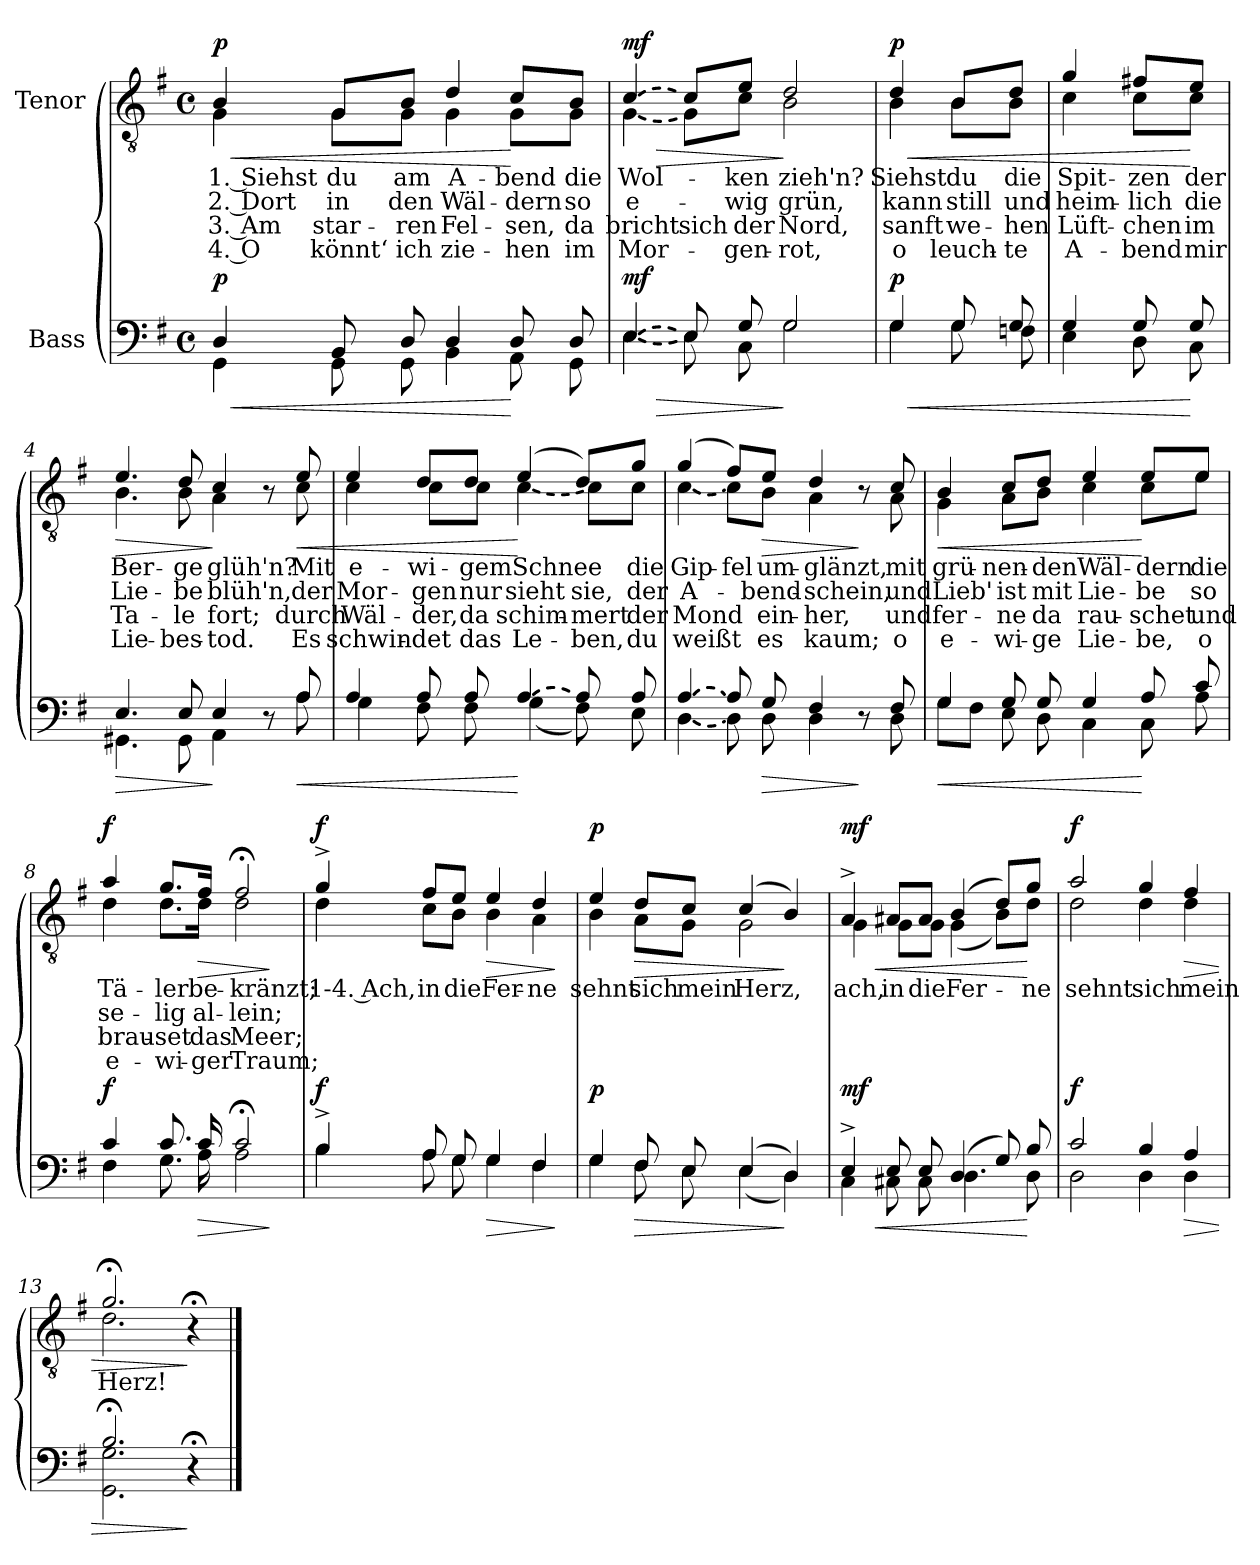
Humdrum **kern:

**kern	**dynam	**kern	**text	**text	**text	**text	**dynam
*part2	*part2	*part1	*part1	*part1	*part1	*part1	*part1
*staff2	*staff2	*staff1	*staff1	*staff1	*staff1	*staff1	*staff1
*I"Bass	*	*I"Tenor	*	*	*	*	*
*clefF4	*	*clefGv2	*	*	*	*	*
*k[f#]	*	*k[f#]	*	*	*	*	*
*M4/4	*	*M4/4	*	*	*	*	*
*met(c)	*	*met(c)	*	*	*	*	*
=1	=1	=1	=1	=1	=1	=1	=1
!	!	!LO:TX:a:B:t=Inniger, freier Vortrag	!	!	!	!	!
!	!LO:HP:b	!	!	!	!	!	!LO:HP:b
*^	*	*^	*	*	*	*	*
!	!	!LO:DY:n=1:a	!	!	!	!	!	!	!LO:DY:n=1:a
4D/	4GG\	< p	4B/	4G\	1. Siehst	2. Dort	3. Am	4. O	< p
8BB/	8GG\	.	8G/L	8G\L	du	in	star-	könnt‘	.
8D/	8GG\	.	8B/J	8G\J	am	den	-ren	ich	.
4D/	4BB\	.	4d/	4G\	A-	Wäl-	Fel-	zie-	.
8D/	8AA\	[	8c/L	8G\L	-bend	-dern	-sen,	-hen	[
8D/	8GG\	.	8B/J	8G\J	die	so	da	im	.
=2	=2	=2	=2	=2	=2	=2	=2	=2	=2
!LO:T:dash	!LO:T:dash	!LO:HP:b	!LO:T:dash	!LO:T:dash	!	!	!	!	!LO:HP:b
!	!	!LO:DY:n=1:a	!	!	!	!	!	!	!LO:DY:n=1:a
[4E/	[4E\	> mf	[4c/	[4G\	Wol-	e-	bricht	Mor-	> mf
8E/]	8E\]	.	8c/L]	8G\L]	.	.	sich	.	.
8G/	8C\	.	8e/J	8c\J	-ken	-wig	der	-gen-	.
2G/	2G\	]	2d/	2B\	zieh'n?	grün,	Nord,	-rot,	]
=3	=3	=3	=3	=3	=3	=3	=3	=3	=3
!	!	!LO:HP:b	!	!	!	!	!	!	!LO:HP:b
!	!	!LO:DY:n=1:a	!	!	!	!	!	!	!LO:DY:n=1:a
4G/	4G\	< p	4d/	4B\	Siehst	kann	sanft	o	< p
8G/	8G\	.	8B/L	8B\L	du	still	we-	leuch-	.
8G/	8Fn\	.	8d/J	8B\J	die	und	-hen	-te	.
!!LO:LB:g=z	!!
=3X1	=3X1	=3X1	=3X1	=3X1	=3X1	=3X1	=3X1	=3X1	=3X1
4G/	4E\	.	4g/	4c\	Spit-	heim-	Lüft-	A-	.
8G/	8D\	.	8f#X/L	8c\L	-zen	-lich	-chen	-bend	.
8G/	8C\	[	8e/J	8c\J	der	die	im	mir	[
=4	=4	=4	=4	=4	=4	=4	=4	=4	=4
!	!	!LO:HP:b	!	!	!	!	!	!	!LO:HP:b
4.E/	4.GG#X\	>	4.e/	4.B\	Ber-	Lie-	Ta-	Lie-	>
8E/	8GG#\	.	8d/	8B\	-ge	-be	-le	-bes-	.
4E/	4AA\	]	4c/	4A\	glüh'n?	blüh'n,	fort;	-tod.	]
8r	8ryy	.	8r	8ryy	.	.	.	.	.
!	!	!LO:HP:b	!	!	!	!	!	!	!LO:HP:b
8A/	8A\	<	8e/	8c\	Mit	der	durch	Es	<
=5	=5	=5	=5	=5	=5	=5	=5	=5	=5
4A/	4G\	.	4e/	4c\	e-	Mor-	Wäl-	schwin-	.
8A/	8F#\	.	8d/L	8c\L	-wi-	-gen	-der,	-det	.
8A/	8F#\	.	8d/J	8c\J	-gem	nur	da	das	.
!LO:T:dash	!	!	!	!LO:T:dash	!	!	!	!	!
[4A/	(4G\	[	(4e/	[4c\	Schnee	sieht	schim-	Le-	[
8A/]	8F#\)	.	8d/L)	8c\L]	.	sie,	-mert	-ben,	.
8A/	8E\	.	8g/J	8c\J	die	der	der	du	.
!!LO:LB:g=z	!!
=6	=6	=6	=6	=6	=6	=6	=6	=6	=6
!LO:T:dash	!LO:T:dash	!	!	!LO:T:dash	!	!	!	!	!
[4A/	[4D\	.	(4g/	[4c\	Gip-	A-	Mond	weißt	.
8A/]	8D\]	.	8f#/L)	8c\L]	-fel	.	.	.	.
!	!	!LO:HP:b	!	!	!	!	!	!	!LO:HP:b
8G/	8D\	>	8e/J	8B\J	um-	-bend-	ein-	es	>
4F#/	4D\	.	4d/	4A\	-glänzt,	-schein,	-her,	kaum;	.
8r	8ryy	]	8r	8ryy	.	.	.	.	]
8F#/	8D\	.	8c/	8A\	mit	und	und	o	.
=7	=7	=7	=7	=7	=7	=7	=7	=7	=7
!	!	!LO:HP:b	!	!	!	!	!	!	!LO:HP:b
4G/	8G\L	<	4B/	4G\	grü-	Lieb'	fer-	e-	<
.	8F#\J	.	.	.	.	.	.	.	.
8G/	8E\	.	8c/L	8A\L	-nen-	ist	-ne	-wi-	.
8G/	8D\	.	8d/J	8B\J	-den	mit	da	-ge	.
4G/	4C\	.	4e/	4c\	Wäl-	Lie-	rau-	Lie-	.
8A/	8C\	[	8e/L	8c\L	-dern	-be	-schet	-be,	[
8c/	8A\	.	8e/J	8e\J	die	so	und	o	.
=8	=8	=8	=8	=8	=8	=8	=8	=8	=8
!	!	!LO:DY:a	!	!	!	!	!	!	!LO:DY:a
4c/	4F#\	f	4a/	4d\	Tä-	se-	brau-	e-	f
8.c/	8.G\	.	8.g/L	8.d\L	-ler	-lig	-set	-wi-	.
!	!	!LO:HP:b	!	!	!	!	!	!	!LO:HP:b
16c/	16A\	>	16f#/Jk	16d\Jk	be-	al-	das	-ger	>
2c;</	2A\	.	2f#;</	2d\	-kränzt;	-lein;	Meer;	Traum;	.
*v	*v	*	*	*	*	*	*	*	*
*	*	*v	*v	*	*	*	*	*
.	]	.	.	.	.	.	]
!!LO:LB:g=z
=9	=9	=9	=9	=9	=9	=9	=9
*^	*	*^	*	*	*	*	*
!	!	!LO:DY:a	!	!	!	!	!	!	!LO:DY:a
4B^/	4B\	f	4g^/	4d\	1-4. Ach,	.	.	.	f
8A/	8A\	.	8f#/L	8c\L	in	.	.	.	.
8G/	8G\	.	8e/J	8B\J	die	.	.	.	.
!	!	!LO:HP:b	!	!	!	!	!	!	!LO:HP:b
4G/	4G\	>	4e/	4B\	Fer-	.	.	.	>
4F#/	4F#\	.	4d/	4A\	-ne	.	.	.	.
*v	*v	*	*	*	*	*	*	*	*
*	*	*v	*v	*	*	*	*	*
.	]	.	.	.	.	.	]
=10	=10	=10	=10	=10	=10	=10	=10
*^	*	*^	*	*	*	*	*
!	!	!LO:DY:a	!	!	!	!	!	!	!LO:DY:a
4G/	4G\	p	4e/	4B\	sehnt	.	.	.	p
!	!	!LO:HP:b	!	!	!	!	!	!	!LO:HP:b
8F#/	8F#\	>	8d/L	8A\L	sich	.	.	.	>
8E/	8E\	.	8c/J	8G\J	mein	.	.	.	.
(4E/	(4E\	.	(4c/	2G\	Herz,	.	.	.	.
4D/)	4D\)	]	4B/)	.	.	.	.	.	]
=11	=11	=11	=11	=11	=11	=11	=11	=11	=11
!	!	!LO:HP:b	!	!	!	!	!	!	!LO:HP:b
!	!	!LO:DY:n=1:a	!	!	!	!	!	!	!LO:DY:n=1:a
4E^/	4C\	< mf	4A^/	4G\	ach,	.	.	.	< mf
8E/	8C#X\	.	8A#X/L	8G\L	in	.	.	.	.
8E/	8C#\	.	8A#/J	8G\J	die	.	.	.	.
(4D/	4.D\	.	(4B/	(4G\	Fer-	.	.	.	.
8G/)	.	.	8d/L)	8B\L)	.	.	.	.	.
8B/	8D\	[	8g/J	8d\J	-ne	.	.	.	[
=12	=12	=12	=12	=12	=12	=12	=12	=12	=12
!	!	!LO:DY:a	!	!	!	!	!	!	!LO:DY:a
2c/	2D\	f	2a/	2d\	sehnt	.	.	.	f
4B/	4D\	.	4g/	4d\	sich	.	.	.	.
!	!	!LO:HP:b	!	!	!	!	!	!	!LO:HP:b
4A/	4D\	>	4f#/	4d\	mein	.	.	.	>
=13	=13	=13	=13	=13	=13	=13	=13	=13	=13
2.B;</	2.GG\ 2.G\	.	2.g;</	2.d\	Herz!	.	.	.	.
4r;<	4ryy	]	4r;<	4ryy	.	.	.	.	]
*v	*v	*	*	*	*	*	*	*	*
*	*	*v	*v	*	*	*	*	*
==	==	==	==	==	==	==	==
*-	*-	*-	*-	*-	*-	*-	*-
